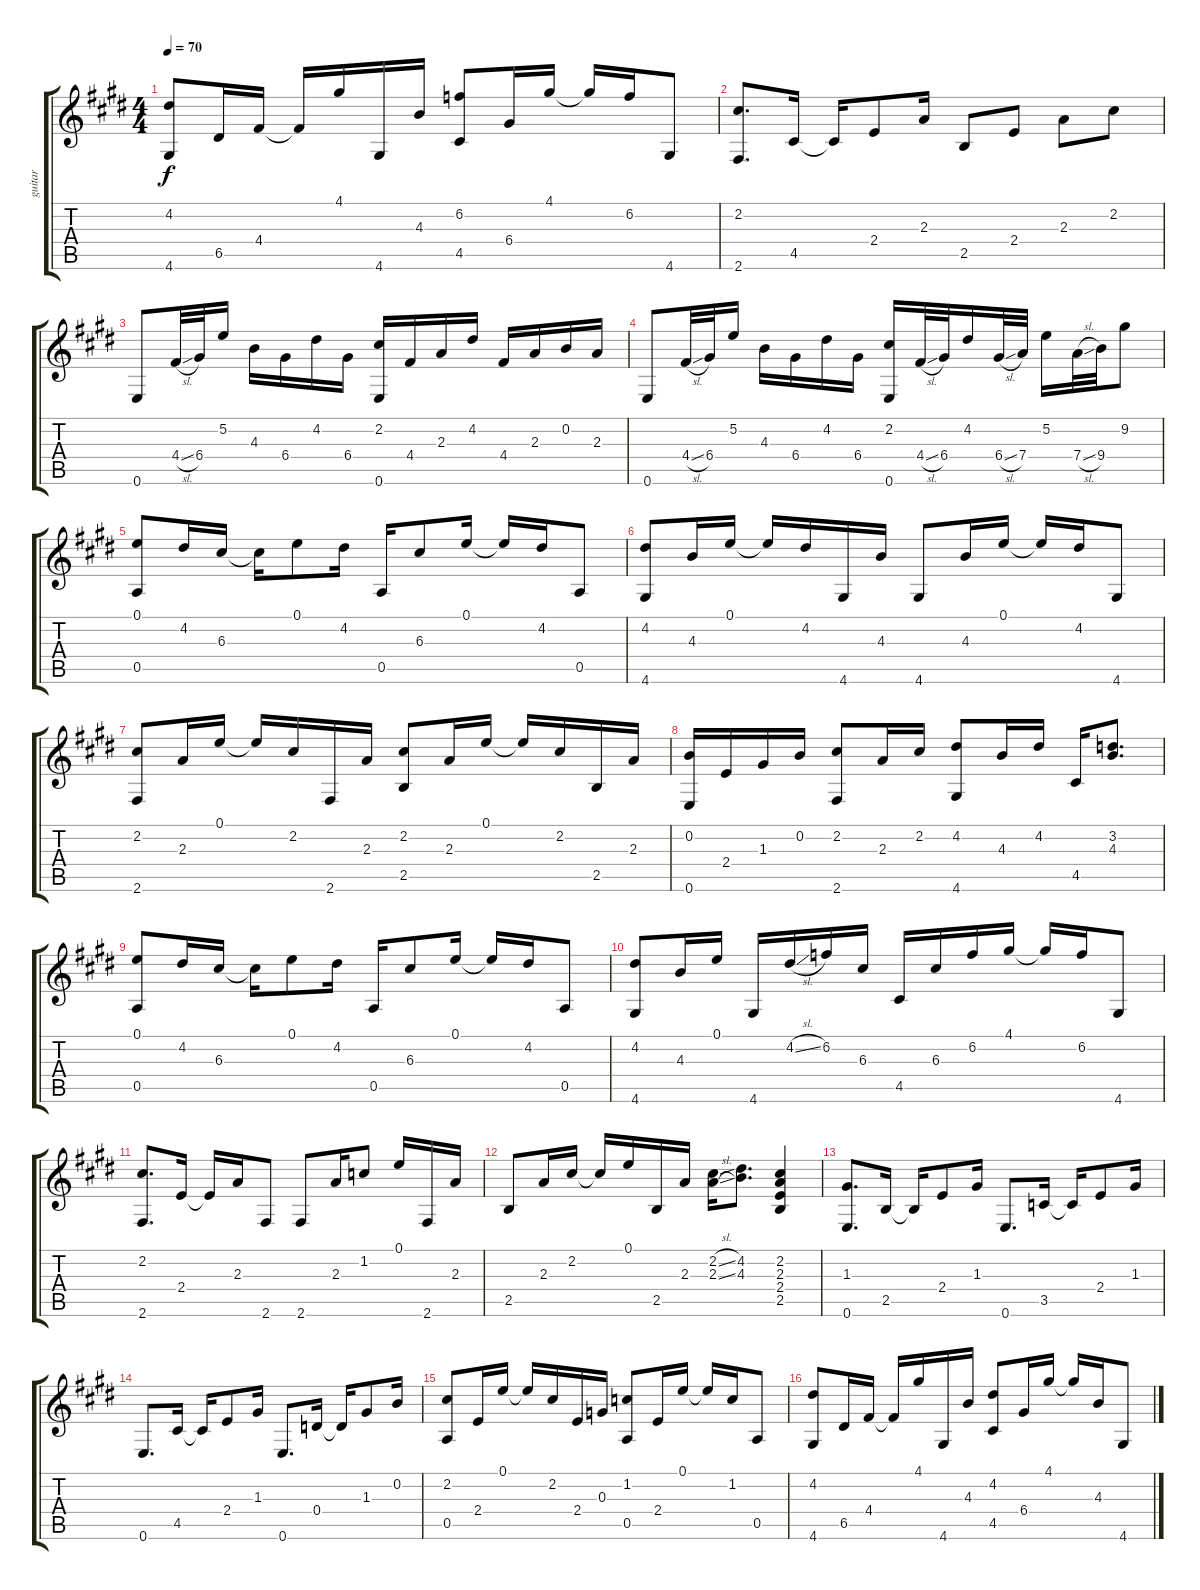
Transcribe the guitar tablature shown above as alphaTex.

\track ("guitar" "guitar") {instrument acousticguitarsteel}
\staff {score tabs}
\tuning (E4 B3 G3 D3 A2 E2) {hide}
\ts (4 4)
\tempo 70
\clef g2
\ks e
(4.2 4.6).8{dy f} 6.5.16 4.4.16 4.4{t}.16 4.1.16 4.6.16 4.3.16 (6.2 4.5).8 6.4.16 4.1.16 4.1{t}.16 6.2.16 4.6.8 |
(2.2 2.6).8{d} 4.5.16 4.5{t}.16 2.4.8 2.3.16 2.5.8 2.4.8 2.3.8 2.2.8 |
0.6.8 4.4{sl}.32 6.4.32 5.2.16 4.3.16 6.4.16 4.2.16 6.4.16 (2.2 0.6).16 4.4.16 2.3.16 4.2.16 4.4.16 2.3.16 0.2.16 2.3.16 |
0.6.8 4.4{sl}.32 6.4.32 5.2.16 4.3.16 6.4.16 4.2.16 6.4.16 (2.2 0.6).16 4.4{sl}.32 6.4.32 4.2.16 6.4{sl}.32 7.4.32 5.2.16 7.4{sl}.32 9.4.32 9.2.8 |
(0.1 0.5).8 4.2.16 6.3.16 6.3{t}.16 0.1.8 4.2.16 0.5.16 6.3.8 0.1.16 0.1{t}.16 4.2.16 0.5.8 |
(4.2 4.6).8 4.3.16 0.1.16 0.1{t}.16 4.2.16 4.6.16 4.3.16 4.6.8 4.3.16 0.1.16 0.1{t}.16 4.2.16 4.6.8 |
(2.2 2.6).8 2.3.16 0.1.16 0.1{t}.16 2.2.16 2.6.16 2.3.16 (2.2 2.5).8 2.3.16 0.1.16 0.1{t}.16 2.2.16 2.5.16 2.3.16 |
(0.2 0.6).16 2.4.16 1.3.16 0.2.16 (2.2 2.6).8 2.3.16 2.2.16 (4.2 4.6).8 4.3.16 4.2.16 4.5.16 (3.2 4.3).8{d} |
(0.1 0.5).8 4.2.16 6.3.16 6.3{t}.16 0.1.8 4.2.16 0.5.16 6.3.8 0.1.16 0.1{t}.16 4.2.16 0.5.8 |
(4.2 4.6).8 4.3.16 0.1.16 4.6.16 4.2{sl}.16 6.2.16 6.3.16 4.5.16 6.3.16 6.2.16 4.1.16 4.1{t}.16 6.2.16 4.6.8 |
(2.2 2.6).8{d} 2.4.16 2.4{t}.16 2.3.16 2.6.8 2.6.8 2.3.16 1.2.8 0.1.16 2.6.16 2.3.16 |
2.5.8 2.3.16 2.2.16 2.2{t}.16 0.1.16 2.5.16 2.3.16 (2.2{sl} 2.3{sl}).16 (4.2 4.3).8{d} (2.2 2.3 2.4 2.5).4 |
(1.3 0.6).8{d} 2.5.16 2.5{t}.16 2.4.8 1.3.16 0.6.8{d} 3.5.16 3.5{t}.16 2.4.8 1.3.16 |
0.6.8{d} 4.5.16 4.5{t}.16 2.4.8 1.3.16 0.6.8{d} 0.4.16 0.4{t}.16 1.3.8 0.2.16 |
(2.2 0.5).8 2.4.16 0.1.16 0.1{t}.16 2.2.16 2.4.16 0.3.16 (1.2 0.5).8 2.4.16 0.1.16 0.1{t}.16 1.2.16 0.5.8 |
(4.2 4.6).8 6.5.16 4.4.16 4.4{t}.16 4.1.16 4.6.16 4.3.16 (4.2 4.5).8 6.4.16 4.1.16 4.1{t}.16 4.3.16 4.6.8
